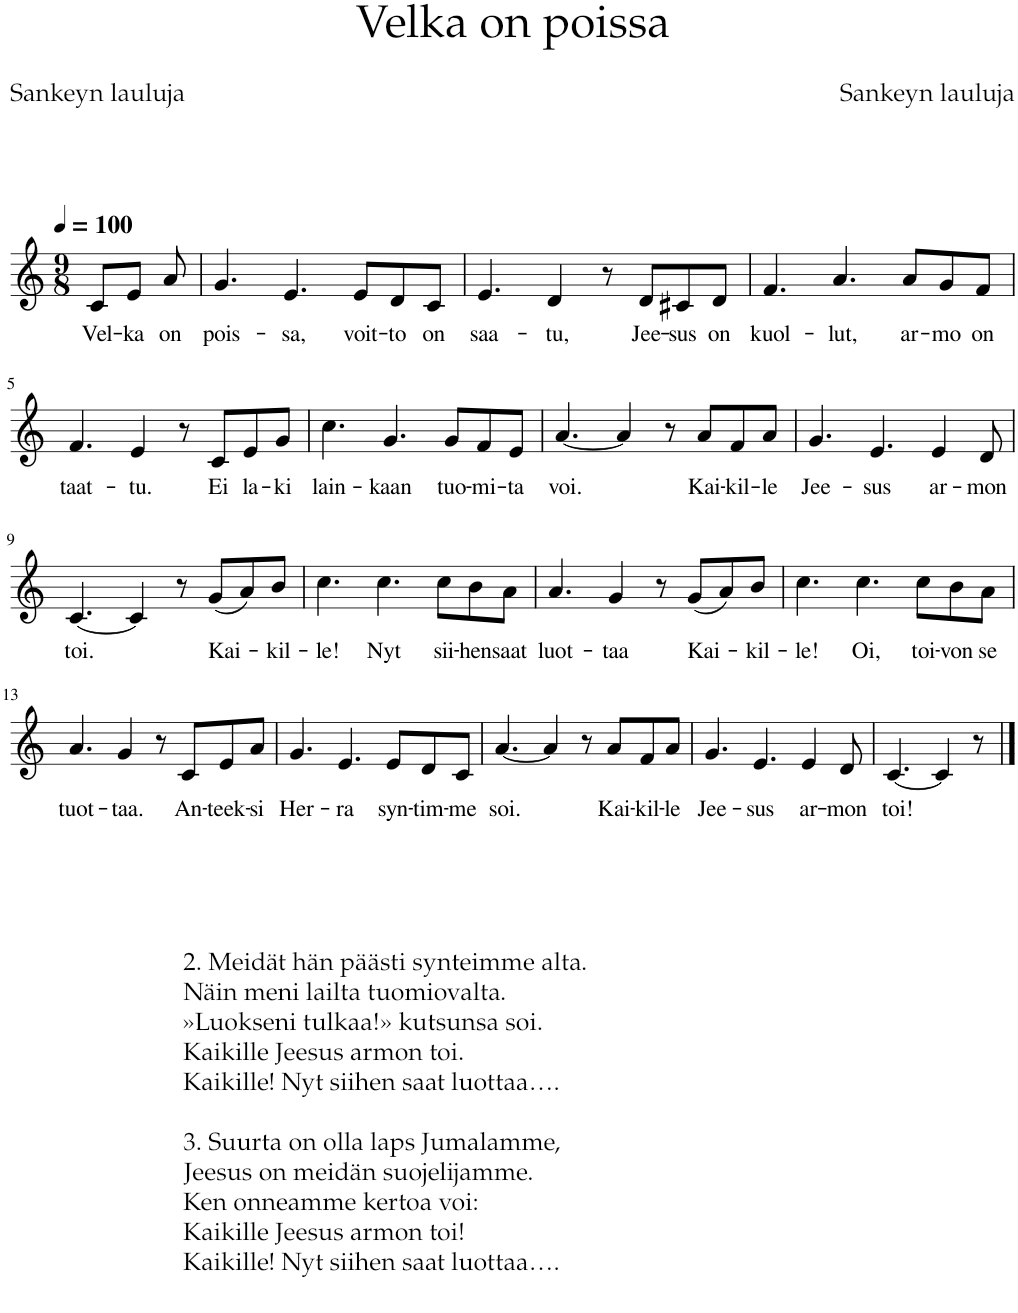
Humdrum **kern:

**kern	**text
*part1	*part1
*staff1	*staff1
*I"Staff	*
*clefG2	*
*k[]	*
*M9/8	*
*MM100	*
=1	=1
!	!LO:LY:b
8c/L	Vel-
!	!LO:LY:b
8e/J	-ka
!	!LO:LY:b
8a/	on
=2	=2
!	!LO:LY:b
4.g/	pois-
!	!LO:LY:b
4.e/	-sa,
!	!LO:LY:b
8e/L	voit-
!	!LO:LY:b
8d/	-to
!	!LO:LY:b
8c/J	on
=3	=3
!	!LO:LY:b
4.e/	saa-
!	!LO:LY:b
4d/	-tu,
8r	.
!	!LO:LY:b
8d/L	Jee-
!	!LO:LY:b
8c#X/	-sus
!	!LO:LY:b
8d/J	on
=4	=4
!	!LO:LY:b
4.f/	kuol-
!	!LO:LY:b
4.a/	-lut,
!	!LO:LY:b
8a/L	ar-
!	!LO:LY:b
8g/	-mo
!	!LO:LY:b
8f/J	on
!!LO:LB:g=z
=5	=5
!	!LO:LY:b
4.f/	taat-
!	!LO:LY:b
4e/	-tu.
8r	.
!	!LO:LY:b
8c/L	Ei
!	!LO:LY:b
8e/	la-
!	!LO:LY:b
8g/J	-ki
=6	=6
!	!LO:LY:b
4.cc\	lain-
!	!LO:LY:b
4.g/	-kaan
!	!LO:LY:b
8g/L	tuo-
!	!LO:LY:b
8f/	-mi-
!	!LO:LY:b
8e/J	-ta
=7	=7
!	!LO:LY:b
[4.a/	voi.
4a/]	.
8r	.
!	!LO:LY:b
8a/L	Kai-
!	!LO:LY:b
8f/	-kil-
!	!LO:LY:b
8a/J	-le
=8	=8
!	!LO:LY:b
4.g/	Jee-
!	!LO:LY:b
4.e/	-sus
!	!LO:LY:b
4e/	ar-
!	!LO:LY:b
8d/	-mon
!!LO:LB:g=z
=9	=9
!	!LO:LY:b
[4.c/	toi.
4c/]	.
8r	.
!	!LO:LY:b
(8g/L	Kai-
8a/)	.
!	!LO:LY:b
8b/J	-kil-
=10	=10
!	!LO:LY:b
4.cc\	-le!
!	!LO:LY:b
4.cc\	Nyt
!	!LO:LY:b
8cc\L	sii-
!	!LO:LY:b
8b\	-hen
!	!LO:LY:b
8a\J	saat
=11	=11
!	!LO:LY:b
4.a/	luot-
!	!LO:LY:b
4g/	-taa
8r	.
!	!LO:LY:b
(8g/L	Kai-
8a/)	.
!	!LO:LY:b
8b/J	-kil-
=12	=12
!	!LO:LY:b
4.cc\	-le!
!	!LO:LY:b
4.cc\	Oi,
!	!LO:LY:b
8cc\L	toi-
!	!LO:LY:b
8b\	-von
!	!LO:LY:b
8a\J	se
!!LO:LB:g=z
=13	=13
!LO:TX:b:t=2. Meidät hän päästi synteimme alta.	!
!LO:TX:b:t=Näin meni lailta tuomiovalta.	!
!LO:TX:b:t=»Luokseni tulkaa!» kutsunsa soi.	!
!LO:TX:b:t=Kaikille Jeesus armon toi.	!
!LO:TX:b:t=Kaikille! Nyt siihen saat luottaa….	!
!LO:TX:b:t=3. Suurta on olla laps Jumalamme,	!
!LO:TX:b:t=Jeesus on meidän suojelijamme.	!
!LO:TX:b:t=Ken onneamme kertoa voi&colon;	!
!LO:TX:b:t=Kaikille Jeesus armon toi!	!
!LO:TX:b:t=Kaikille! Nyt siihen saat luottaa….	!
!	!LO:LY:b
4.a/	tuot-
!	!LO:LY:b
4g/	-taa.
8r	.
!	!LO:LY:b
8c/L	An-
!	!LO:LY:b
8e/	-teek-
!	!LO:LY:b
8a/J	-si
=14	=14
!	!LO:LY:b
4.g/	Her-
!	!LO:LY:b
4.e/	-ra
!	!LO:LY:b
8e/L	syn-
!	!LO:LY:b
8d/	-tim-
!	!LO:LY:b
8c/J	-me
=15	=15
!	!LO:LY:b
[4.a/	soi.
4a/]	.
8r	.
!	!LO:LY:b
8a/L	Kai-
!	!LO:LY:b
8f/	-kil-
!	!LO:LY:b
8a/J	-le
=16	=16
!	!LO:LY:b
4.g/	Jee-
!	!LO:LY:b
4.e/	-sus
!	!LO:LY:b
4e/	ar-
!	!LO:LY:b
8d/	-mon
=17	=17
!	!LO:LY:b
[4.c/	toi!
4c/]	.
8r	.
==	==
*-	*-
